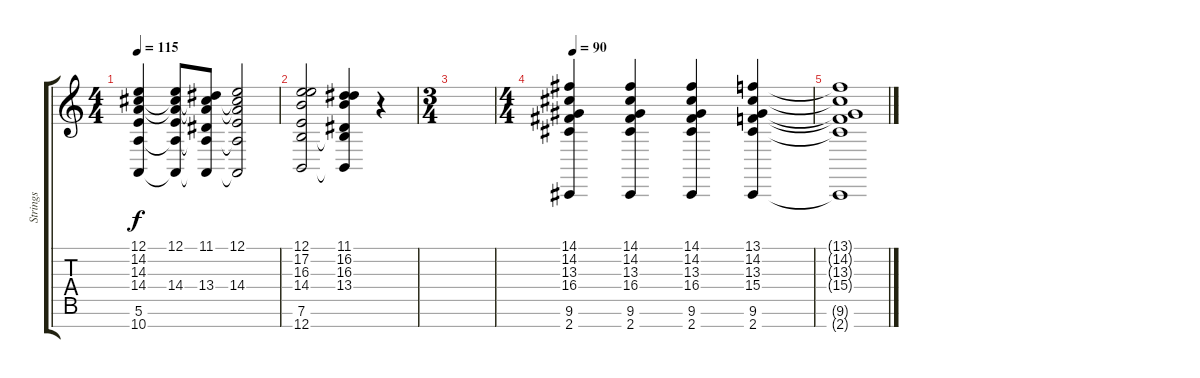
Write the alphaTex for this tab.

\track ("Strings" "Strings") {instrument stringensemble1}
\staff {score tabs}
\tuning (E4 B3 G3 D3 A2 E3 B1) {hide}
\ts (4 4)
\tempo 115
\clef g2
\ks c
(12.1 14.2 14.3 14.4 5.6 10.7).4{dy f} (12.1 14.2{t} 14.3{t} 14.4 5.6{t} 10.7{t}).8 (11.1 14.2{t} 14.3{t} 13.4 5.6{t} 10.7{t}).8 (12.1 14.2{t} 14.3{t} 14.4 5.6{t} 10.7{t}).2 |
(12.1 17.2 16.3 14.4 7.6 12.7).2 (11.1 16.2 16.3 13.4 7.6{t} 12.7{t}).4 r.4 |
\ts (3 4)
|
\ts (4 4)
\tempo 100
\tempo 90
(14.1 14.2 13.3 16.4 9.6 2.7).4 (14.1 14.2 13.3 16.4 9.6 2.7).4 (14.1 14.2 13.3 16.4 9.6 2.7).4 (13.1 14.2 13.3 15.4 9.6 2.7).4 |
(13.1{t} 14.2{t} 13.3{t} 15.4{t} 9.6{t} 2.7{t}).1
